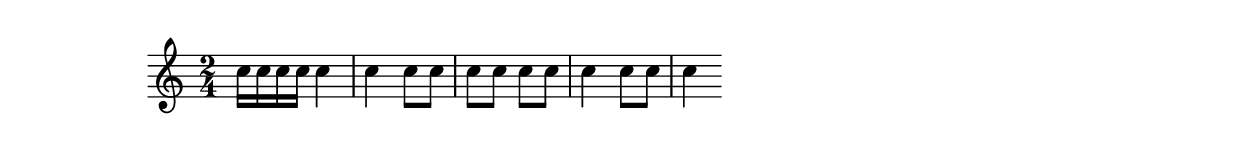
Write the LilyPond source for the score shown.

\version "1.7.18"
\header {
    
texidoc = "Notes that are shorter than the common shortest note, Get a
space (i.e. without the space needed for the note) proportional to
their duration. So 16th notes get 1/2 of the space of an eigth note.
The total distance for a 16th is (including note head) is 3/4 of the
eighth note. "

}

\score { \notes \relative c''
{
    \time 2/4 
    c16 c c c c4 c4
    c8 c8 c8 c8
    c8 c8 c4
    c8 c8 c4

}

	 \paper { raggedright = ##t}
}
%% new-chords-done %%
